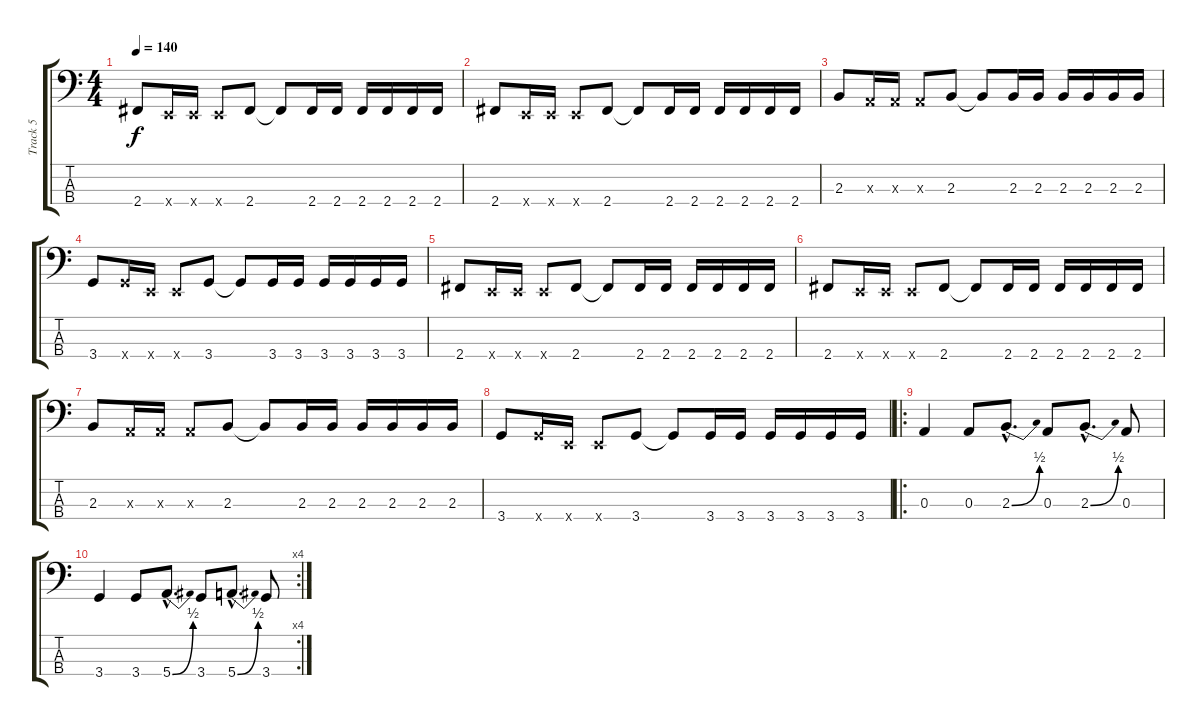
\track ("Track 5" "Track 5") {instrument electricbassfinger}
\staff {score tabs}
\tuning (G2 D2 A1 E1) {hide}
\ts (4 4)
\tempo 140
\clef f4
\ks c
2.4.8{dy f} 0.4{x}.16 0.4{x}.16 0.4{x}.8 2.4.8 2.4{t}.8 2.4.16 2.4.16 2.4.16 2.4.16 2.4.16 2.4.16 |
2.4.8 0.4{x}.16 0.4{x}.16 0.4{x}.8 2.4.8 2.4{t}.8 2.4.16 2.4.16 2.4.16 2.4.16 2.4.16 2.4.16 |
2.3.8 0.3{x}.16 0.3{x}.16 0.3{x}.8 2.3.8 2.3{t}.8 2.3.16 2.3.16 2.3.16 2.3.16 2.3.16 2.3.16 |
3.4.8 3.4{x}.16 0.4{x}.16 0.4{x}.8 3.4.8 3.4{t}.8 3.4.16 3.4.16 3.4.16 3.4.16 3.4.16 3.4.16 |
2.4.8 0.4{x}.16 0.4{x}.16 0.4{x}.8 2.4.8 2.4{t}.8 2.4.16 2.4.16 2.4.16 2.4.16 2.4.16 2.4.16 |
2.4.8 0.4{x}.16 0.4{x}.16 0.4{x}.8 2.4.8 2.4{t}.8 2.4.16 2.4.16 2.4.16 2.4.16 2.4.16 2.4.16 |
2.3.8 0.3{x}.16 0.3{x}.16 0.3{x}.8 2.3.8 2.3{t}.8 2.3.16 2.3.16 2.3.16 2.3.16 2.3.16 2.3.16 |
3.4.8 3.4{x}.16 0.4{x}.16 0.4{x}.8 3.4.8 3.4{t}.8 3.4.16 3.4.16 3.4.16 3.4.16 3.4.16 3.4.16 |
\ro
0.3.4 0.3.8 2.3{be (bend 0 0 60 2) hac}.8{d} 0.3.8 2.3{be (bend 0 0 60 2) hac}.8{d} 0.3.8 |
\rc 4
3.4.4 3.4.8 5.4{be (bend 0 0 60 2) hac}.8{d} 3.4.8 5.4{be (bend 0 0 60 2) hac}.8{d} 3.4.8
